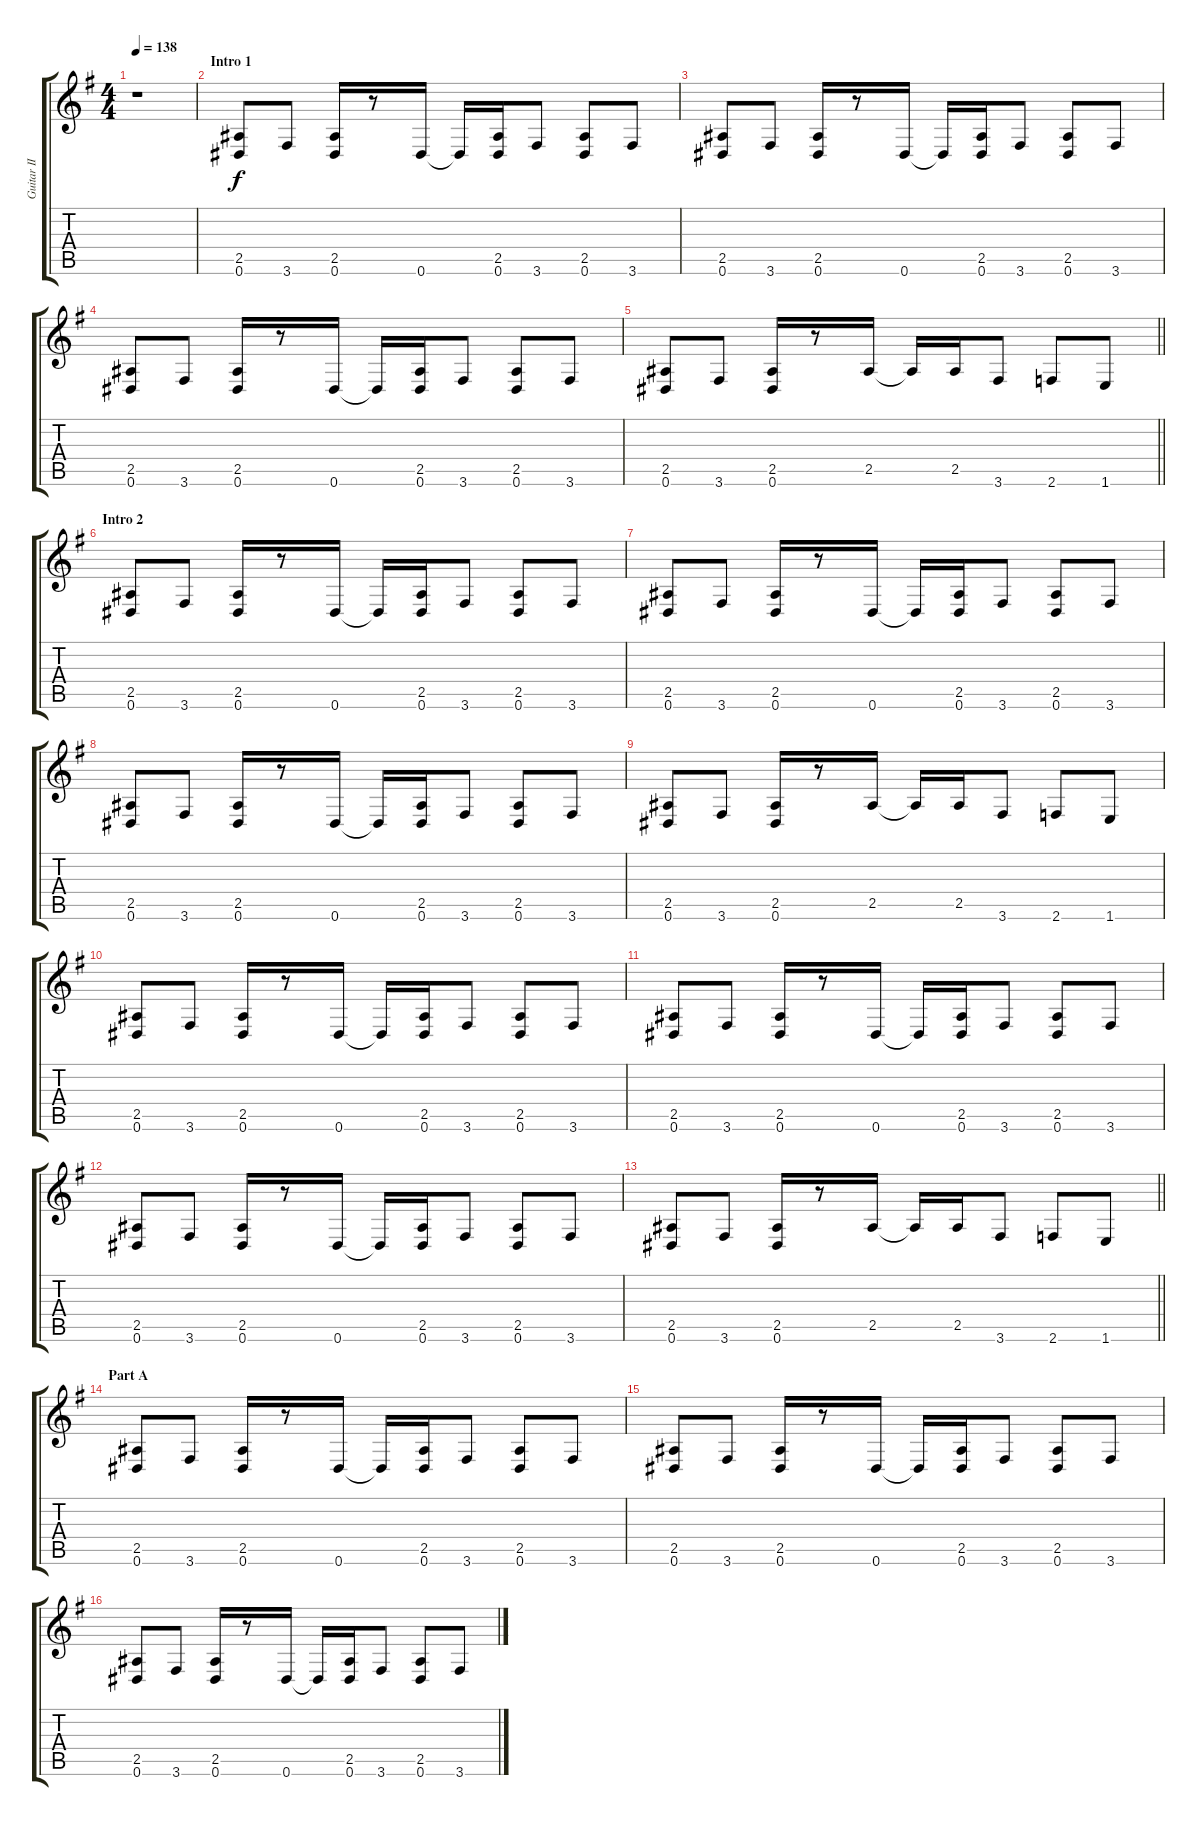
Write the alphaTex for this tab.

\track ("Guitar II (Sugizo)" "Guitar II ") {instrument distortionguitar}
\staff {score tabs}
\tuning (Eb4 Bb3 Gb3 Db3 Ab2 Eb2) {hide}
\ts (4 4)
\tempo 138
\clef g2
\ks g
r.1{dy f instrument distortionguitar} |
\section ("" "Intro 1")
(2.5 0.6).8 3.6.8 (2.5 0.6).16 r.8 0.6.16 0.6{t}.16 (2.5 0.6).16 3.6.8 (2.5 0.6).8 3.6.8 |
(2.5 0.6).8 3.6.8 (2.5 0.6).16 r.8 0.6.16 0.6{t}.16 (2.5 0.6).16 3.6.8 (2.5 0.6).8 3.6.8 |
(2.5 0.6).8 3.6.8 (2.5 0.6).16 r.8 0.6.16 0.6{t}.16 (2.5 0.6).16 3.6.8 (2.5 0.6).8 3.6.8 |
\barLineRight lightlight
(2.5 0.6).8 3.6.8 (2.5 0.6).16 r.8 2.5.16 2.5{t}.16 2.5.16 3.6.8 2.6.8 1.6.8 |
\section ("" "Intro 2")
(2.5 0.6).8 3.6.8 (2.5 0.6).16 r.8 0.6.16 0.6{t}.16 (2.5 0.6).16 3.6.8 (2.5 0.6).8 3.6.8 |
(2.5 0.6).8 3.6.8 (2.5 0.6).16 r.8 0.6.16 0.6{t}.16 (2.5 0.6).16 3.6.8 (2.5 0.6).8 3.6.8 |
(2.5 0.6).8 3.6.8 (2.5 0.6).16 r.8 0.6.16 0.6{t}.16 (2.5 0.6).16 3.6.8 (2.5 0.6).8 3.6.8 |
(2.5 0.6).8 3.6.8 (2.5 0.6).16 r.8 2.5.16 2.5{t}.16 2.5.16 3.6.8 2.6.8 1.6.8 |
(2.5 0.6).8 3.6.8 (2.5 0.6).16 r.8 0.6.16 0.6{t}.16 (2.5 0.6).16 3.6.8 (2.5 0.6).8 3.6.8 |
(2.5 0.6).8 3.6.8 (2.5 0.6).16 r.8 0.6.16 0.6{t}.16 (2.5 0.6).16 3.6.8 (2.5 0.6).8 3.6.8 |
(2.5 0.6).8 3.6.8 (2.5 0.6).16 r.8 0.6.16 0.6{t}.16 (2.5 0.6).16 3.6.8 (2.5 0.6).8 3.6.8 |
\barLineRight lightlight
(2.5 0.6).8 3.6.8 (2.5 0.6).16 r.8 2.5.16 2.5{t}.16 2.5.16 3.6.8 2.6.8 1.6.8 |
\section ("" "Part A")
(2.5 0.6).8 3.6.8 (2.5 0.6).16 r.8 0.6.16 0.6{t}.16 (2.5 0.6).16 3.6.8 (2.5 0.6).8 3.6.8 |
(2.5 0.6).8 3.6.8 (2.5 0.6).16 r.8 0.6.16 0.6{t}.16 (2.5 0.6).16 3.6.8 (2.5 0.6).8 3.6.8 |
(2.5 0.6).8 3.6.8 (2.5 0.6).16 r.8 0.6.16 0.6{t}.16 (2.5 0.6).16 3.6.8 (2.5 0.6).8 3.6.8
